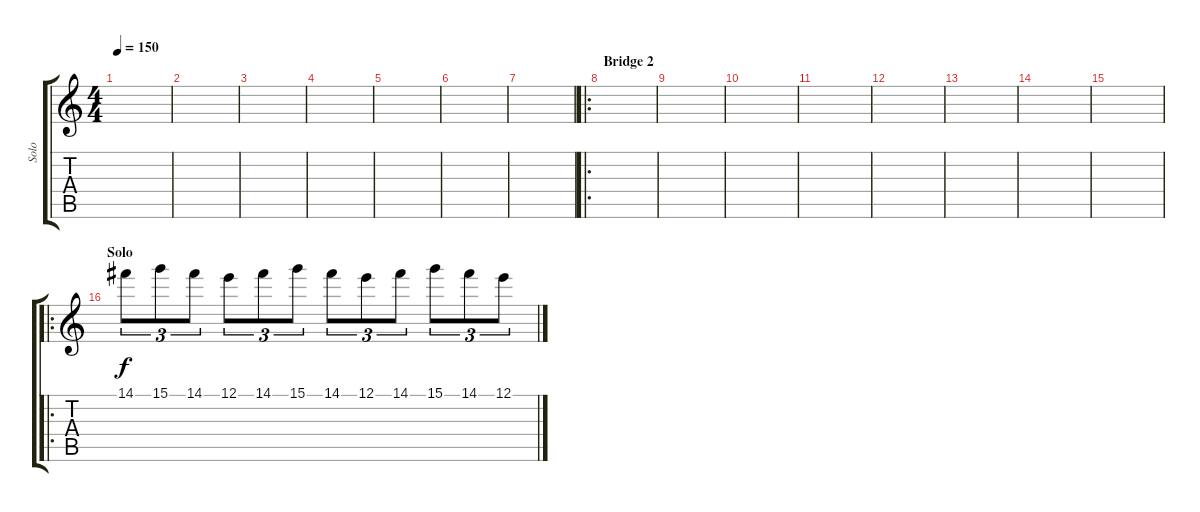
\track ("Solo" "Solo") {instrument distortionguitar}
\staff {score tabs}
\tuning (E4 B3 G3 D3 A2 E2) {hide}
\ts (4 4)
\tempo 150
\clef g2
\ks c
|
|
|
|
|
|
|
\ro
\section ("" "Bridge 2")
|
|
|
|
|
|
|
|
\ro
\section ("" "Solo")
14.1.8{tu (3 2)} 15.1.8{tu (3 2)} 14.1.8{tu (3 2)} 12.1.8{tu (3 2)} 14.1.8{tu (3 2)} 15.1.8{tu (3 2)} 14.1.8{tu (3 2)} 12.1.8{tu (3 2)} 14.1.8{tu (3 2)} 15.1.8{tu (3 2)} 14.1.8{tu (3 2)} 12.1.8{tu (3 2)}
